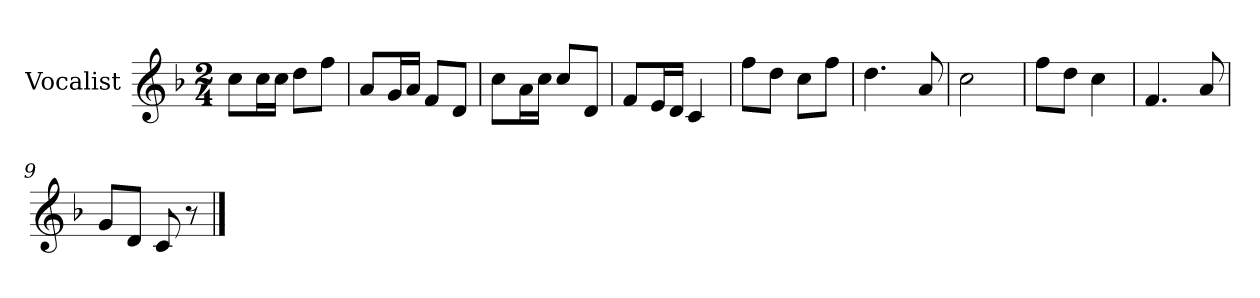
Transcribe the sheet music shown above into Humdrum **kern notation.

**kern
*part1
*staff1
*I"Vocalist
*k[b-]
*F:
*M2/4
=
8ccL
16ccL
16ccJJ
8ddL
8ffJ
=1
8aL
16gL
16aJJ
8fL
8dJ
=2
8ccL
16aL
16ccJJ
8ccL
8dJ
=3
8fL
16eL
16dJJ
4c
=4
8ffL
8ddJ
8ccL
8ffJ
=5
4.dd
8a
=6
2cc
=7
8ffL
8ddJ
4cc
=8
4.f
8a
=9
8gL
8dJ
8c
8r
==
*-
